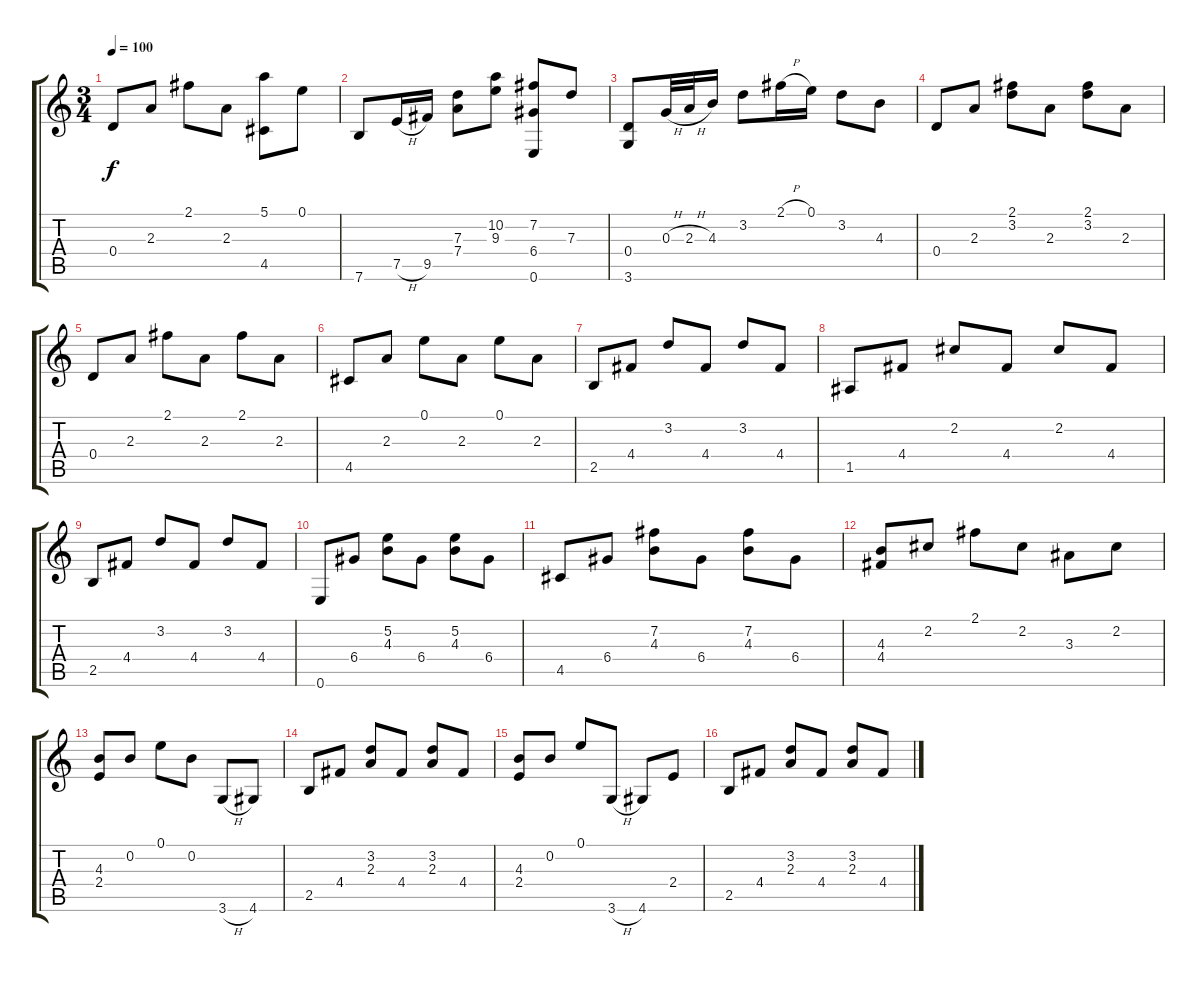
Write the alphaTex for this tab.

\track "" {instrument acousticguitarnylon}
\staff {score tabs}
\tuning (E4 B3 G3 D3 A2 E2) {hide}
\ts (3 4)
\tempo 100
\clef g2
\ks c
0.4.8{dy f instrument acousticguitarnylon} 2.3.8 2.1.8 2.3.8 (5.1 4.5).8 0.1.8 |
7.6.8 7.5{h}.16 9.5.16 (7.3 7.4).8 (10.2 9.3).8 (7.2 6.4 0.6).8 7.3.8 |
(0.4 3.6).8 0.3{h}.32 2.3{h}.32 4.3.16 3.2.8 2.1{h}.16 0.1.16 3.2.8 4.3.8 |
0.4.8 2.3.8 (2.1 3.2).8 2.3.8 (2.1 3.2).8 2.3.8 |
0.4.8 2.3.8 2.1.8 2.3.8 2.1.8 2.3.8 |
4.5.8 2.3.8 0.1.8 2.3.8 0.1.8 2.3.8 |
2.5.8 4.4.8 3.2.8 4.4.8 3.2.8 4.4.8 |
1.5.8 4.4.8 2.2.8 4.4.8 2.2.8 4.4.8 |
2.5.8 4.4.8 3.2.8 4.4.8 3.2.8 4.4.8 |
0.6.8 6.4.8 (5.2 4.3).8 6.4.8 (5.2 4.3).8 6.4.8 |
4.5.8 6.4.8 (7.2 4.3).8 6.4.8 (7.2 4.3).8 6.4.8 |
(4.3 4.4).8 2.2.8 2.1.8 2.2.8 3.3.8 2.2.8 |
(4.3 2.4).8 0.2.8 0.1.8 0.2.8 3.6{h}.8 4.6.8 |
2.5.8 4.4.8 (3.2 2.3).8 4.4.8 (3.2 2.3).8 4.4.8 |
(4.3 2.4).8 0.2.8 0.1.8 3.6{h}.8 4.6.8 2.4.8 |
2.5.8 4.4.8 (3.2 2.3).8 4.4.8 (3.2 2.3).8 4.4.8
